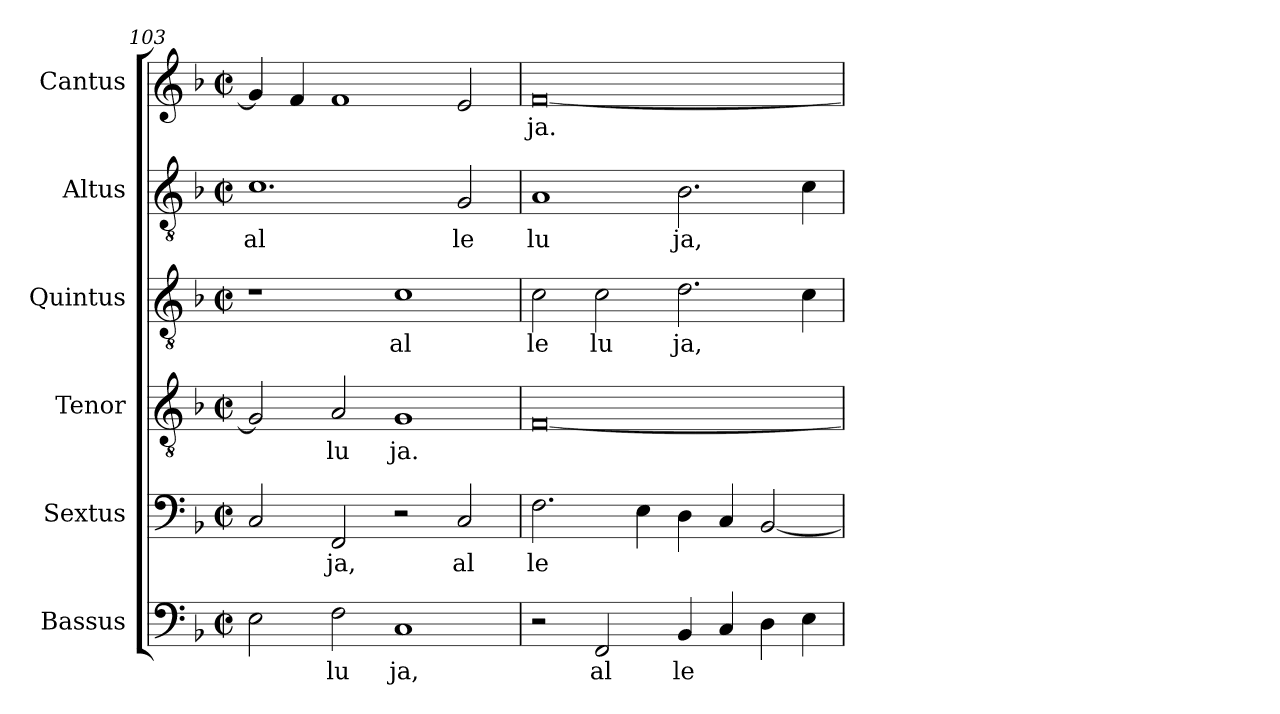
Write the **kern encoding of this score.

**kern	**text	**kern	**text	**kern	**text	**kern	**text	**kern	**text	**kern	**text
*part6	*part6	*part5	*part5	*part4	*part4	*part3	*part3	*part2	*part2	*part1	*part1
*staff6	*staff6	*staff5	*staff5	*staff4	*staff4	*staff3	*staff3	*staff2	*staff2	*staff1	*staff1
*I"Bassus	*	*I"Sextus	*	*I"Tenor	*	*I"Quintus	*	*I"Altus	*	*I"Cantus	*
*clefF4	*	*clefF4	*	*clefGv2	*	*clefGv2	*	*clefGv2	*	*clefG2	*
*k[b-]	*	*k[b-]	*	*k[b-]	*	*k[b-]	*	*k[b-]	*	*k[b-]	*
*F:	*	*F:	*	*F:	*	*F:	*	*F:	*	*F:	*
*M2/2	*	*M2/2	*	*M2/2	*	*M2/2	*	*M2/2	*	*M2/2	*
*met(c|)	*	*met(c|)	*	*met(c|)	*	*met(c|)	*	*met(c|)	*	*met(c|)	*
=103	=103	=103	=103	=103	=103	=103	=103	=103	=103	=103	=103
!	!	!	!	!	!	!	!	!	!LO:LY:b:cj	!	!
2E\	.	2C/	.	2G/]	.	1r	.	1.c	al	4g/]	.
.	.	.	.	.	.	.	.	.	.	4f/	.
!	!LO:LY:b:cj	!	!LO:LY:b:cj	!	!LO:LY:b:cj	!	!	!	!	!	!
2F\	lu	2FF/	ja,	2A/	lu	.	.	.	.	1f	.
!	!LO:LY:b:cj	!	!	!	!LO:LY:b:cj	!	!LO:LY:b:cj	!	!	!	!
1C	ja,	2r	.	1G	ja.	1c	al	.	.	.	.
!	!	!	!LO:LY:b:cj	!	!	!	!	!	!LO:LY:b:cj	!	!
.	.	2C/	al	.	.	.	.	2G/	le	2e/	.
=104	=104	=104	=104	=104	=104	=104	=104	=104	=104	=104	=104
!	!	!	!LO:LY:b:cj	!	!	!	!LO:LY:b:cj	!	!LO:LY:b:cj	!	!LO:LY:b:cj
2r	.	2.F\	le	[<0F	.	2c\	le	1A	lu	[<0f	ja.
!	!LO:LY:b:cj	!	!	!	!	!	!LO:LY:b:cj	!	!	!	!
2FF/	al	.	.	.	.	2c\	lu	.	.	.	.
.	.	4E\	.	.	.	.	.	.	.	.	.
!	!LO:LY:b:cj	!	!	!	!	!	!LO:LY:b:cj	!	!LO:LY:b:cj	!	!
4BB-/	le	4D\	.	.	.	2.d\	ja,	2.B-\	ja,	.	.
4C/	.	4C/	.	.	.	.	.	.	.	.	.
4D\	.	[<2BB-/	.	.	.	.	.	.	.	.	.
4E\	.	.	.	.	.	4c\	.	4c\	.	.	.
=	=	=	=	=	=	=	=	=	=	=	=
*-	*-	*-	*-	*-	*-	*-	*-	*-	*-	*-	*-
